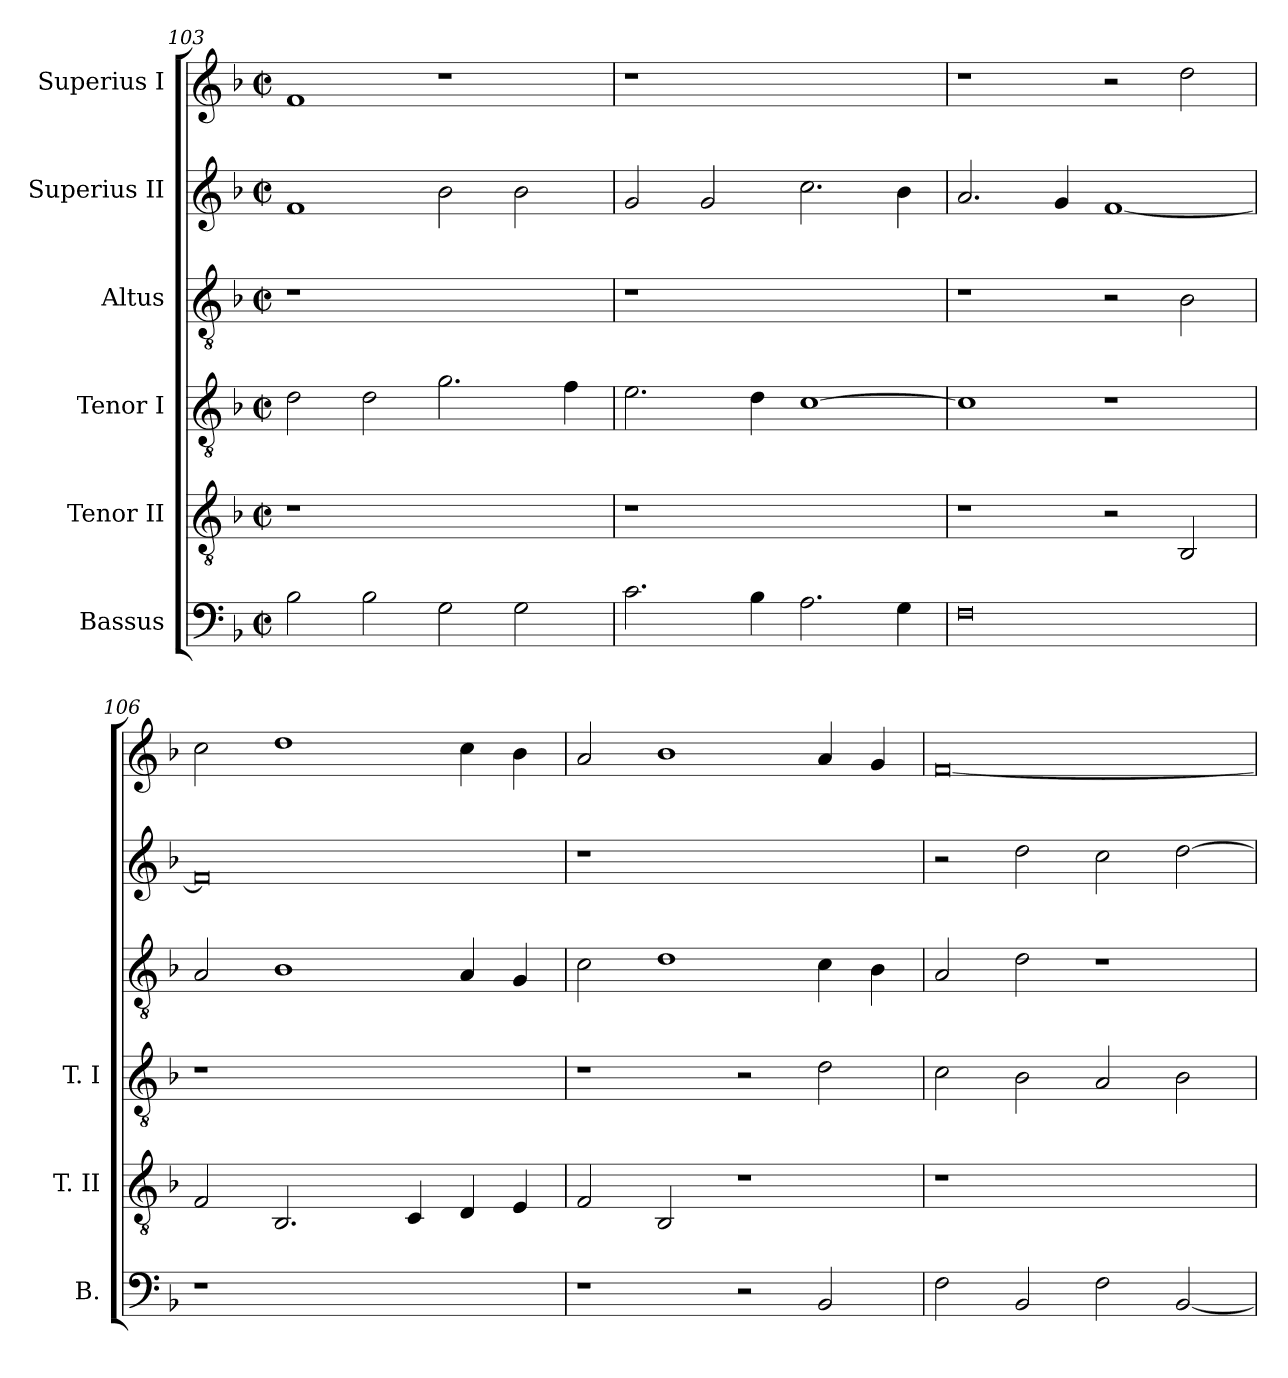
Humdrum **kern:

**kern	**kern	**kern	**kern	**kern	**kern
*part6	*part5	*part4	*part3	*part2	*part1
*staff6	*staff5	*staff4	*staff3	*staff2	*staff1
*I"Bassus	*I"Tenor II	*I"Tenor I	*I"Altus	*I"Superius II	*I"Superius I
*I'B.	*I'T. II	*I'T. I	*	*	*
!!LO:PB:g=z
*clefF4	*clefGv2	*clefGv2	*clefGv2	*clefG2	*clefG2
*	*ITrd7c12	*ITrd7c12	*ITrd7c12	*	*
*k[b-]	*k[b-]	*k[b-]	*k[b-]	*k[b-]	*k[b-]
*F:	*F:	*F:	*F:	*F:	*F:
*M2/2	*M2/2	*M2/2	*M2/2	*M2/2	*M2/2
*met(c|)	*met(c|)	*met(c|)	*met(c|)	*met(c|)	*met(c|)
=103	=103	=103	=103	=103	=103
!	!LO:N:vis=1	!	!LO:N:vis=1	!	!
2B-i\	1r	2Di\	1r	1fi	1fi
2B-i\	.	2Di\	.	.	.
2Gi\	1ryy	2.Gi\	1ryy	2b-i\	1r
2Gi\	.	.	.	2b-i\	.
.	.	4Fi\	.	.	.
=104	=104	=104	=104	=104	=104
!	!LO:N:vis=1	!	!LO:N:vis=1	!	!LO:N:vis=1
2.ci\	1r	2.Ei\	1r	2gi/	1r
.	.	.	.	2gi/	.
4B-i\	.	4Di\	.	.	.
2.Ai\	1ryy	[>1Ci	1ryy	2.cci\	1ryy
4Gi\	.	.	.	4b-i\	.
=105	=105	=105	=105	=105	=105
0Fi	1r	1Ci]	1r	2.ai/	1r
.	.	.	.	4gi/	.
.	2r	1r	2r	[<1fi	2r
.	2BBB-i/	.	2BB-i\	.	2ddi\
=106	=106	=106	=106	=106	=106
!LO:N:vis=1	!	!LO:N:vis=1	!	!	!
1r	2FFi/	1r	2AAi/	0fi]	2cci\
.	2.BBB-i/	.	1BB-i	.	1ddi
1ryy	.	1ryy	.	.	.
.	4CCi/	.	.	.	.
.	4DDi/	.	4AAi/	.	4cci\
.	4EEi/	.	4GGi/	.	4b-i\
=107	=107	=107	=107	=107	=107
!	!	!	!	!LO:N:vis=1	!
1r	2FFi/	1r	2Ci\	1r	2ai/
.	2BBB-i/	.	1Di	.	1b-i
2r	1r	2r	.	1ryy	.
2BB-i/	.	2Di\	4Ci\	.	4ai/
.	.	.	4BB-i\	.	4gi/
!!LO:LB:g=z
=108	=108	=108	=108	=108	=108
!	!LO:N:vis=1	!	!	!	!
2Fi\	1r	2Ci\	2AAi/	2r	[<0fi
2BB-i/	.	2BB-i\	2Di\	2ddi\	.
2Fi\	1ryy	2AAi/	1r	2cci\	.
[<2BB-i/	.	2BB-i\	.	[>2ddi\	.
=	=	=	=	=	=
*-	*-	*-	*-	*-	*-
